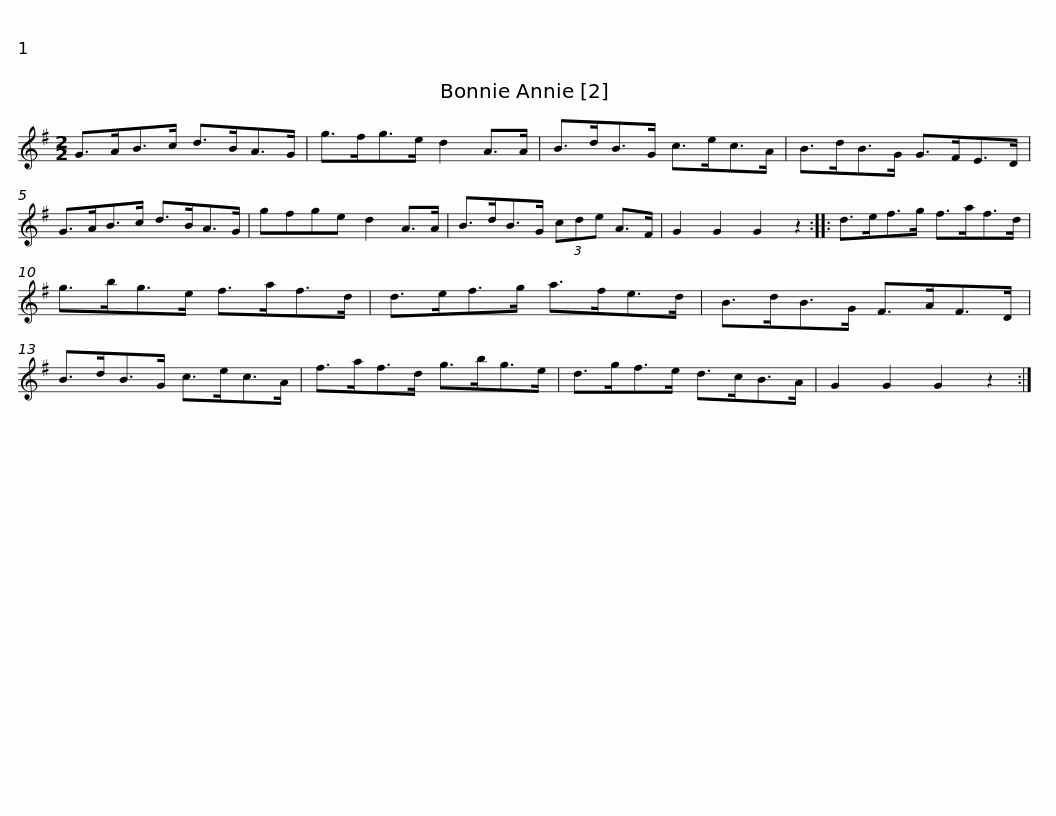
X:1
L:1/8
M:2/2
I:linebreak $
K:G
V:1 treble
V:1
 G>AB>c d>BA>G | g>fg>e d2 A>A | B>dB>G c>ec>A | B>dB>G G>FE>D |$ G>AB>c d>BA>G | %5
 gfge d2 A>A | B>dB>G (3cde A>F | G2 G2 G2 z2 :: d>ef>g f>af>d |$ g>bg>e f>af>d | %10
 d>ef>g a>fe>d | B>dB>G F>AF>D | B>dB>G c>ec>A |$ f>af>d g>bg>e | d>gf>e d>cB>A | %15
 G2 G2 G2 z2 :| %16
